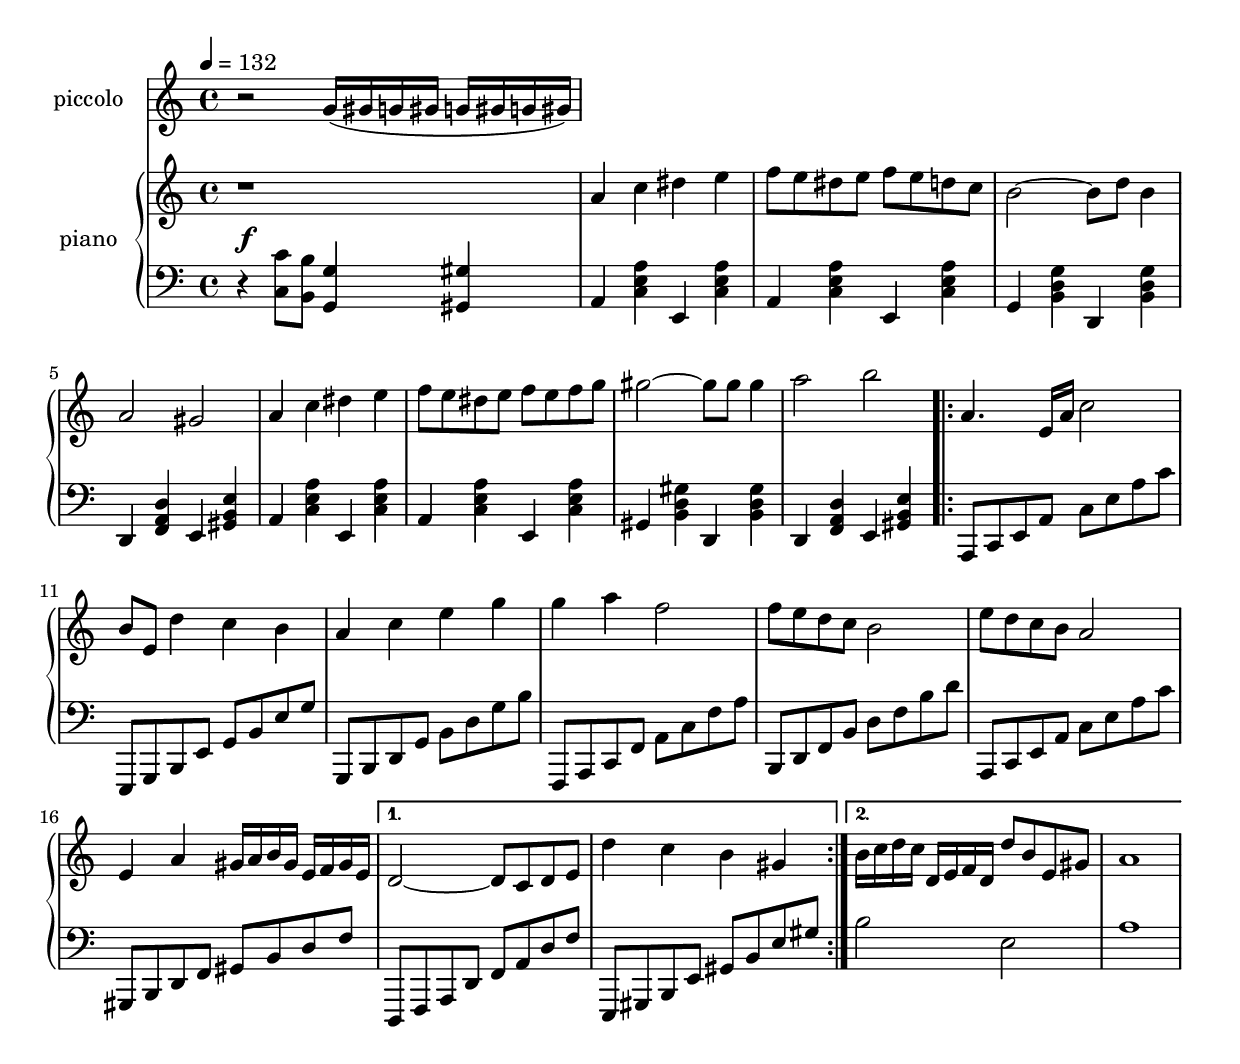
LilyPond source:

\version "2.15.30"
\include "articulate.ly"

global = {
	\key a \minor
	\time 4/4
	\tempo 4 = 132
}

rightHand = \relative c' {
	\clef treble
	r1 |
	\resetRelativeOctave c''
	a4 c dis e | f8 e dis e f e d c |
	b2~b8 d b4 | a2 gis2 |
	a4 c dis e | f8 e dis e f e f g |
	gis2~gis8 gis gis4 | a2 b2 |
	\resetRelativeOctave c'' %\bar "||"
	\repeat volta 2 {
		a4. e16 a c2 | b8 e, d'4 c b |
		a4 c e g | g a f2 |
		f8 e d c b2 | e8 d c b a2 |
		e4 a gis16 a b gis e16 f gis e |
	} \alternative {
		{ d2~d8 c d e | d'4 c b gis | }
		{ b16 c d c d,16 e f d d'8 b e, gis | a1 }
	}
}

leftHand = \relative c {
	\clef bass
	r4 <c c'>8 <b b'>8 <g g'>4 <gis gis'> |
	a4 <c e a> e, <c' e a> | a4 <c e a> e, <c' e a> |
	g4 <b d g> d, <b' d g> | d, <f a d> e <gis b e> |
	a4 <c e a> e, <c' e a> | a4 <c e a> e, <c' e a> |
	gis4 <b d gis> d, <b' d gis> | d, <f a d> e <gis b e> |
	\repeat volta 2 {
		\resetRelativeOctave c, a8 c e a c e a c |
		\resetRelativeOctave c,, e8 g b e g b e g |
		\resetRelativeOctave c, g8 b d g b d g b |
		\resetRelativeOctave c,, f8 a c f a c f a |
		\resetRelativeOctave c, b8 d f b d f b d |
		\resetRelativeOctave c, a8 c e a c e a c |
		\resetRelativeOctave c, gis8 b d f gis b d f | 
	} \alternative {
		{ \resetRelativeOctave c,, d8 f a d f a d f | \resetRelativeOctave c,, e8 gis b e gis b e gis | }
		{ b2 e,2 | a1 }
	}
}

pianoDynamics = {
	s1\f
}

piccoloStaff = \new Staff = "piccolo" \relative c'' {
	\set Staff.instrumentName = #"piccolo"
	\set Staff.midiInstrument = #"piccolo"
	\global
	r2 g16( gis g gis g gis g gis) |
}

pianoStaff = \new PianoStaff = "piano" <<
	\set PianoStaff.instrumentName = #"piano"
	\new Staff = "up" << \global \rightHand >>
	\new Dynamics = "dynamics" \pianoDynamics
	\new Staff = "down" << \global \leftHand >>
>>

pianoStaffMidi = \new PianoStaff = "piano" <<
	\set PianoStaff.midiInstrument = #"acoustic grand"
	\new Staff = "up" << \global \pianoDynamics \rightHand  >>
	\new Staff = "down" << \global \pianoDynamics \leftHand  >>	
>>

\score {
	<<
		\piccoloStaff
		\pianoStaff
	>>
	\layout { }
}

\score {
	\unfoldRepeats \articulate <<
		\piccoloStaff
		\pianoStaffMidi
	>>
	\midi {	}
}
